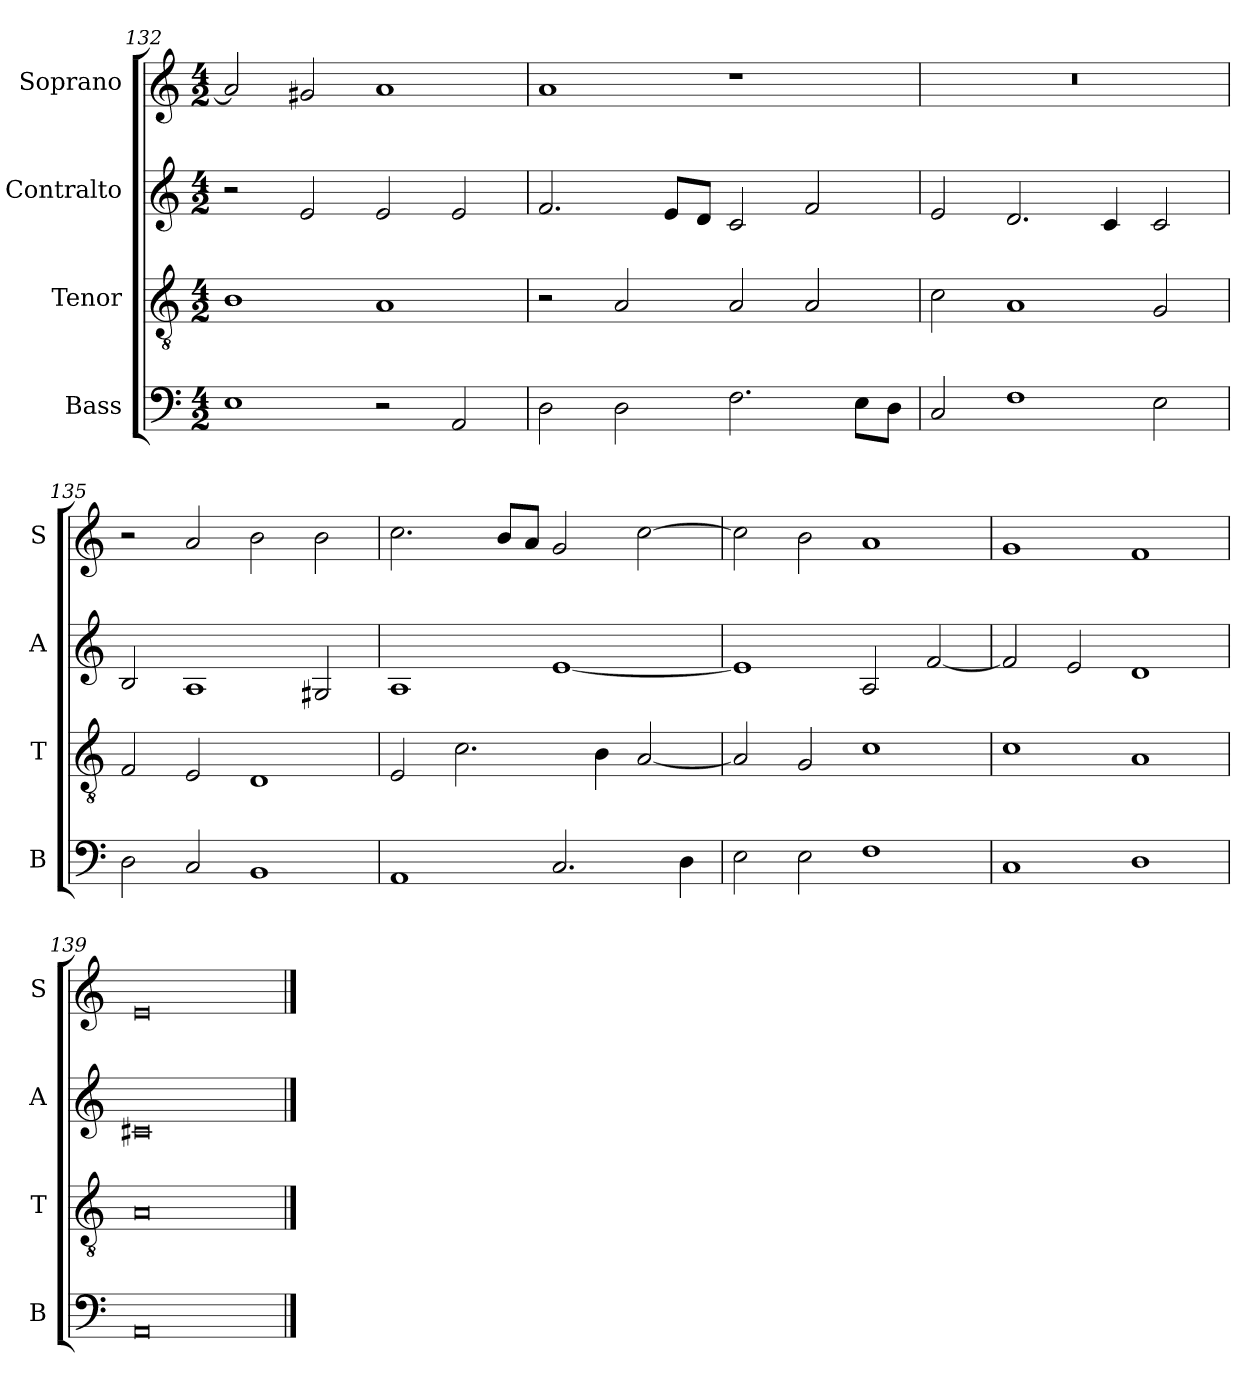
**kern	**kern	**kern	**kern
*part4	*part3	*part2	*part1
*staff4	*staff3	*staff2	*staff1
*I"Bass	*I"Tenor	*I"Contralto	*I"Soprano
*I'B	*I'T	*I'A	*I'S
*clefF4	*clefGv2	*clefG2	*clefG2
*k[]	*k[]	*k[]	*k[]
*A:aeo	*A:aeo	*A:aeo	*A:aeo
*M4/2	*M4/2	*M4/2	*M4/2
=132	=132	=132	=132
1E	1B	2r	2a]
.	.	2e	2g#X
2r	1A	2e	1a
2AA	.	2e	.
=133	=133	=133	=133
2D	2r	2.f	1a
2D	2A	.	.
.	.	8e/L	.
.	.	8d/J	.
2.F	2A	2c	1r
.	2A	2f	.
8E\L	.	.	.
8D\J	.	.	.
=134	=134	=134	=134
2C	2c	2e	0r
1F	1A	2.d	.
.	.	4c	.
2E	2G	2c	.
=135	=135	=135	=135
2D	2F	2B	2r
2C	2E	1A	2a
1BB	1D	.	2b
.	.	2G#X	2b
=136	=136	=136	=136
1AA	2E	1A	2.cc
.	2.c	.	.
.	.	.	8b/L
.	.	.	8a/J
2.C	.	[1e	2g
.	4B	.	.
.	[2A	.	[2cc
4D	.	.	.
=137	=137	=137	=137
2E	2A]	1e]	2cc]
2E	2G	.	2b
1F	1c	2A	1a
.	.	[2f	.
=138	=138	=138	=138
1C	1c	2f]	1g
.	.	2e	.
1D	1A	1d	1f
=139	=139	=139	=139
0AA	0A	0c#X	0e
==	==	==	==
*-	*-	*-	*-
